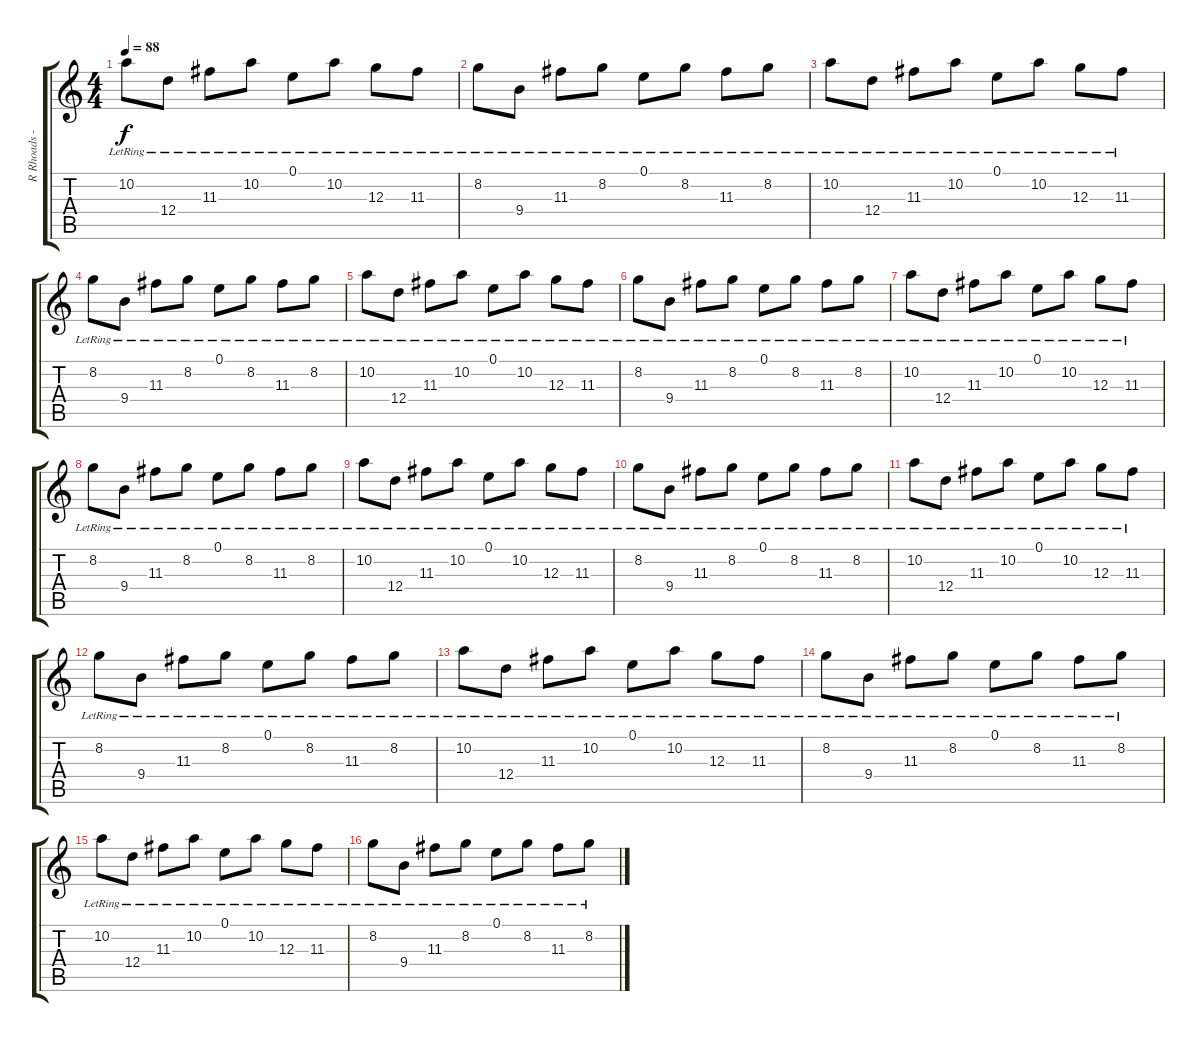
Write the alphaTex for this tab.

\track ("R Rhoads - Acoustic/Clean" "R Rhoads -") {instrument electricguitarclean}
\staff {score tabs}
\tuning (E4 B3 G3 D3 A2 E2) {hide}
\ts (4 4)
\tempo 88
\clef g2
\ks c
10.2{lr}.8{dy f} 12.4{lr}.8 11.3{lr}.8 10.2{lr}.8 0.1{lr}.8 10.2{lr}.8 12.3{lr}.8 11.3{lr}.8 |
8.2{lr}.8 9.4{lr}.8 11.3{lr}.8 8.2{lr}.8 0.1{lr}.8 8.2{lr}.8 11.3{lr}.8 8.2{lr}.8 |
10.2{lr}.8 12.4{lr}.8 11.3{lr}.8 10.2{lr}.8 0.1{lr}.8 10.2{lr}.8 12.3{lr}.8 11.3{lr}.8 |
8.2{lr}.8 9.4{lr}.8 11.3{lr}.8 8.2{lr}.8 0.1{lr}.8 8.2{lr}.8 11.3{lr}.8 8.2{lr}.8 |
10.2{lr}.8 12.4{lr}.8 11.3{lr}.8 10.2{lr}.8 0.1{lr}.8 10.2{lr}.8 12.3{lr}.8 11.3{lr}.8 |
8.2{lr}.8 9.4{lr}.8 11.3{lr}.8 8.2{lr}.8 0.1{lr}.8 8.2{lr}.8 11.3{lr}.8 8.2{lr}.8 |
10.2{lr}.8 12.4{lr}.8 11.3{lr}.8 10.2{lr}.8 0.1{lr}.8 10.2{lr}.8 12.3{lr}.8 11.3{lr}.8 |
8.2{lr}.8 9.4{lr}.8 11.3{lr}.8 8.2{lr}.8 0.1{lr}.8 8.2{lr}.8 11.3{lr}.8 8.2{lr}.8 |
10.2{lr}.8 12.4{lr}.8 11.3{lr}.8 10.2{lr}.8 0.1{lr}.8 10.2{lr}.8 12.3{lr}.8 11.3{lr}.8 |
8.2{lr}.8 9.4{lr}.8 11.3{lr}.8 8.2{lr}.8 0.1{lr}.8 8.2{lr}.8 11.3{lr}.8 8.2{lr}.8 |
10.2{lr}.8 12.4{lr}.8 11.3{lr}.8 10.2{lr}.8 0.1{lr}.8 10.2{lr}.8 12.3{lr}.8 11.3{lr}.8 |
8.2{lr}.8 9.4{lr}.8 11.3{lr}.8 8.2{lr}.8 0.1{lr}.8 8.2{lr}.8 11.3{lr}.8 8.2{lr}.8 |
10.2{lr}.8 12.4{lr}.8 11.3{lr}.8 10.2{lr}.8 0.1{lr}.8 10.2{lr}.8 12.3{lr}.8 11.3{lr}.8 |
8.2{lr}.8 9.4{lr}.8 11.3{lr}.8 8.2{lr}.8 0.1{lr}.8 8.2{lr}.8 11.3{lr}.8 8.2{lr}.8 |
10.2{lr}.8 12.4{lr}.8 11.3{lr}.8 10.2{lr}.8 0.1{lr}.8 10.2{lr}.8 12.3{lr}.8 11.3{lr}.8 |
8.2{lr}.8 9.4{lr}.8 11.3{lr}.8 8.2{lr}.8 0.1{lr}.8 8.2{lr}.8 11.3{lr}.8 8.2{lr}.8
